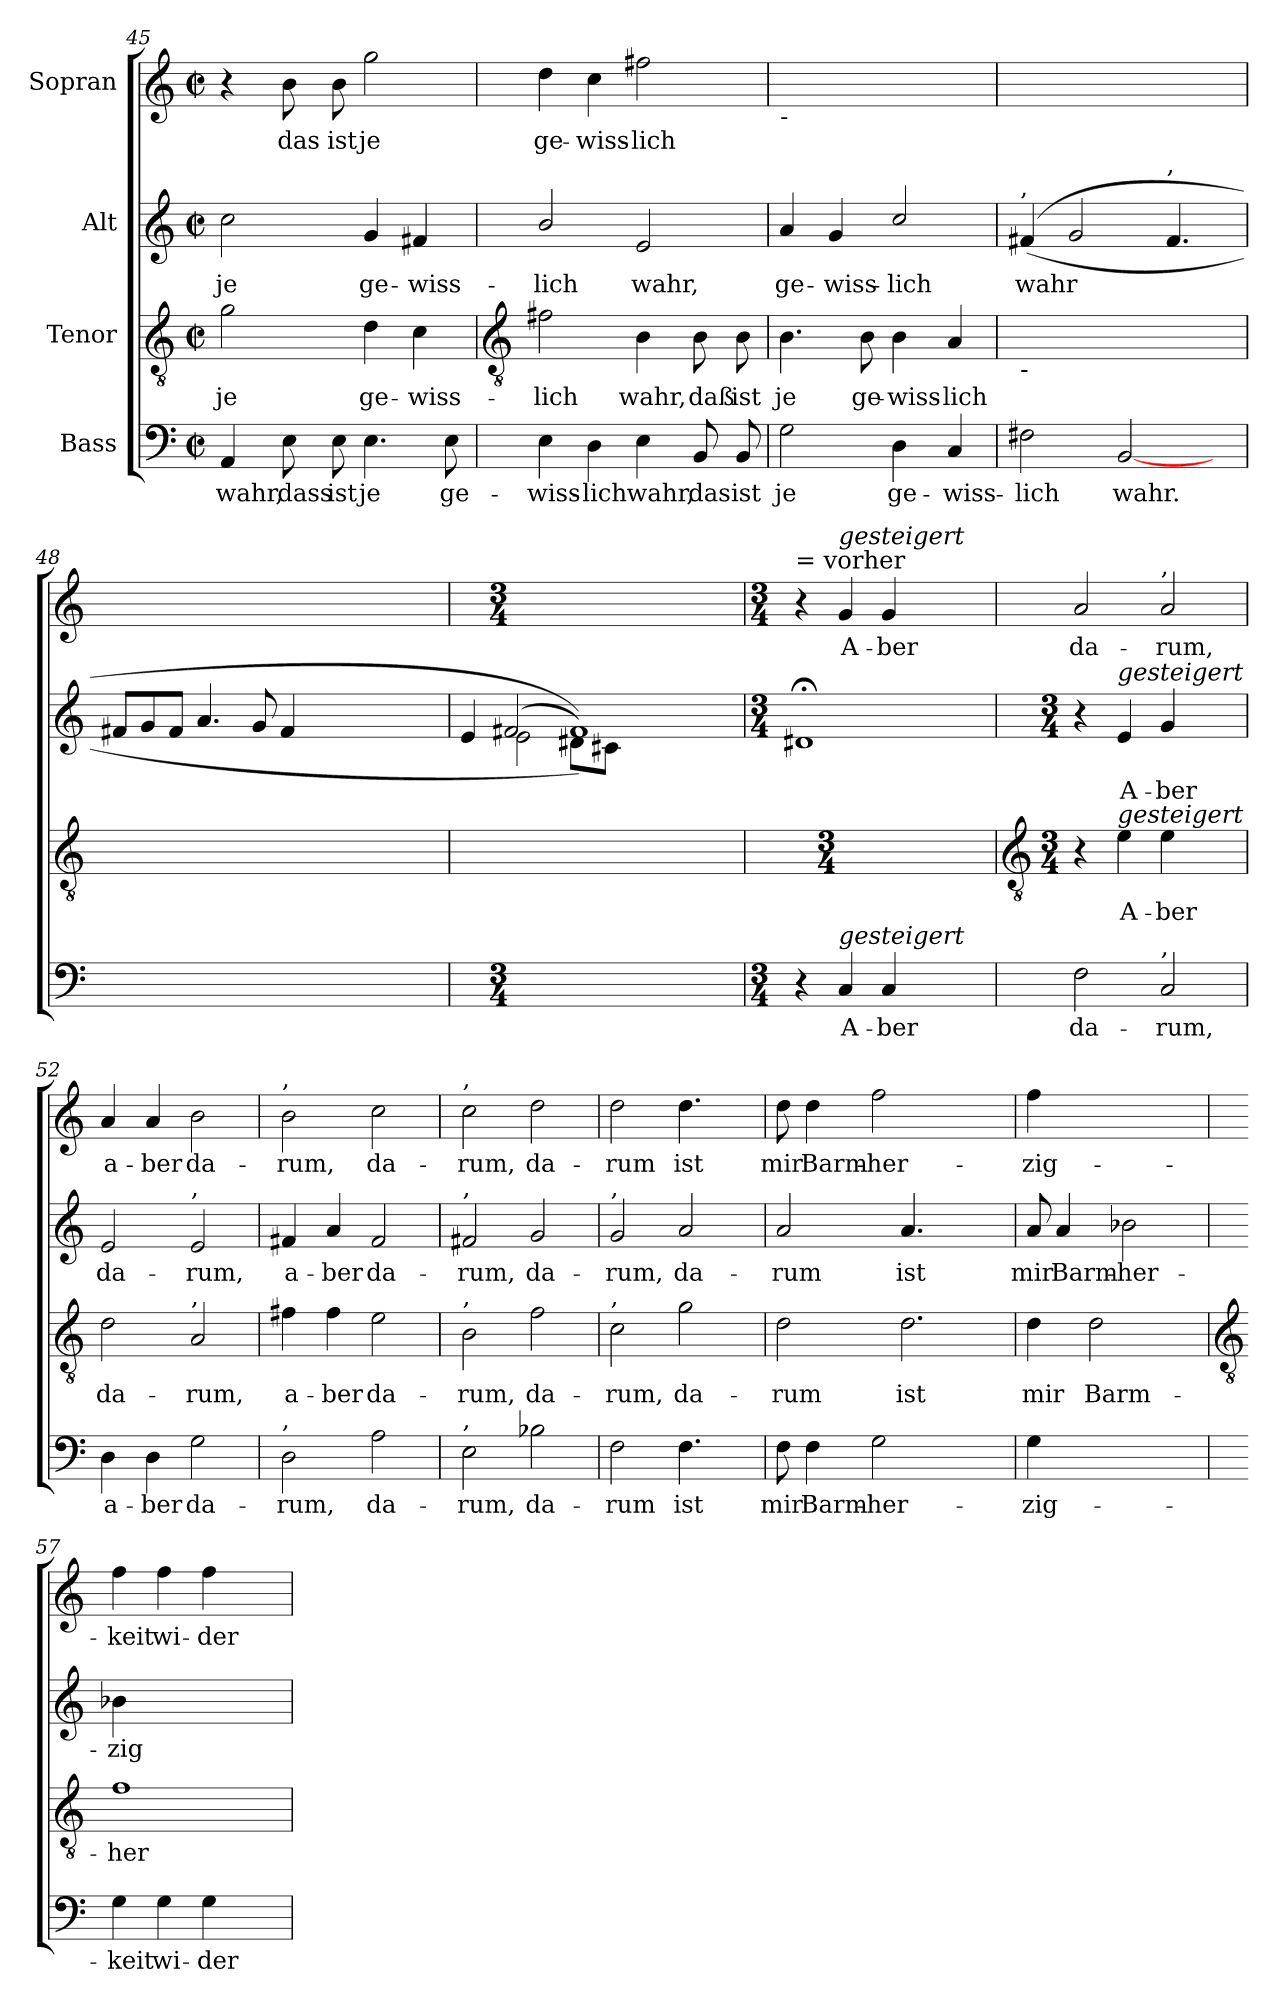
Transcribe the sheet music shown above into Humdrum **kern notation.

**kern	**text	**kern	**text	**kern	**text	**kern	**text
*part4	*part4	*part3	*part3	*part2	*part2	*part1	*part1
*staff4	*staff4	*staff3	*staff3	*staff2	*staff2	*staff1	*staff1
*I"Bass	*	*I"Tenor	*	*I"Alt	*	*I"Sopran	*
!!LO:LB:g=z
*clefF4	*	*clefGv2	*	*clefG2	*	*clefG2	*
*k[]	*	*k[]	*	*k[]	*	*k[]	*
*C:	*	*C:	*	*C:	*	*C:	*
*M2/2	*	*M2/2	*	*M2/2	*	*M2/2	*
*met(c|)	*	*met(c|)	*	*met(c|)	*	*met(c|)	*
=45	=45	=45	=45	=45	=45	=45	=45
!	!LO:LY:b	!	!LO:LY:b	!	!LO:LY:b	!	!
4AA	wahr,	2g	je	2cc	je	4r	.
!	!LO:LY:b	!	!	!	!	!	!LO:LY:b
8E	dass	.	.	.	.	8b	das
!	!LO:LY:b	!	!	!	!	!	!LO:LY:b
8E	ist	.	.	.	.	8b	ist
!	!LO:LY:b	!	!LO:LY:b	!	!LO:LY:b	!	!LO:LY:b
4.E	je	4d	ge-	4g	ge-	2gg	je
!	!	!	!LO:LY:b	!	!LO:LY:b	!	!
.	.	4c	-wiss-	4f#X	-wiss-	.	.
!	!LO:LY:b	!	!	!	!	!	!
8E	ge-	.	.	.	.	.	.
!!LO:LB:g=z
=46	=46	=46	=46	=46	=46	=46	=46
*	*	*clefGv2	*	*	*	*	*
!	!LO:LY:b	!	!LO:LY:b	!	!LO:LY:b	!	!LO:LY:b
*	*	*	*	*^	*	*	*
4E	-wiss-	2f#X	-lich	2b	1ryy	-lich	4dd	ge-
!	!LO:LY:b	!	!	!	!	!	!	!LO:LY:b
4D	-lich	.	.	.	.	.	4cc	-wiss-
!	!LO:LY:b	!	!LO:LY:b	!	!	!LO:LY:b	!	!LO:LY:b
4E	wahr,	4B	wahr,	2e	.	wahr,	2ff#X	-lich
!	!LO:LY:b	!	!LO:LY:b	!	!	!	!	!
8BB	das	8B	daß	.	.	.	.	.
!	!LO:LY:b	!	!LO:LY:b	!	!	!	!	!
8BB	ist	8B	ist	.	.	.	.	.
=47	=47	=47	=47	=47	=47	=47	=47	=47
!	!	!	!	!	!	!	!LO:TX:b:t=-	!
!	!LO:LY:b	!	!LO:LY:b	!	!	!LO:LY:b	!	!LO:LY:b
2G	je	4.B	je	4a	1ryy	ge-	[1b;<yy	wahr.
!	!	!	!	!	!	!LO:LY:b	!	!
.	.	.	.	4g	.	-wiss-	.	.
!	!	!	!LO:LY:b	!	!	!	!	!
.	.	8B	ge-	.	.	.	.	.
!	!LO:LY:b	!	!LO:LY:b	!	!	!LO:LY:b	!	!
4D	ge-	4B	-wiss-	2cc	.	-lich	.	.
!	!LO:LY:b	!	!LO:LY:b	!	!	!	!	!
4C	-wiss-	4A	-lich	.	.	.	.	.
=47A	=47A	=47A	=47A	=47A	=47A	=47A	=47A	=47A
!	!	!	!	!LO:TX:a:t=,	!	!	!	!
!	!	!LO:TX:b:t=-	!	!	!	!	!	!
!	!LO:LY:b	!	!LO:LY:b	!	!	!LO:LY:b	!	!
2F#X	-lich	[1B;<yy	wahr.	(<(>4f#X	1ryy	wahr	1byy_	.
.	.	.	.	2g	.	.	.	.
!	!LO:LY:b	!	!	!	!	!	!	!
[2BB	wahr.	.	.	.	.	.	.	.
!	!	!	!	!LO:TX:a:t=,	!	!	!	!
.	.	.	.	4.f#	.	.	.	.
8ryy	.	8ryy	.	.	8ryy	.	8ryy	.
=48A	=48A	=48A	=48A	=48A	=48A	=48A	=48A	=48A
0BB;<yy_	.	1Byy_	.	8f#XL	1ryy	.	1byy_	.
.	.	.	.	8g	.	.	.	.
.	.	.	.	8f#J	.	.	.	.
.	.	.	.	4.a	.	.	.	.
.	.	.	.	8g	.	.	.	.
.	.	.	.	4f#	.	.	.	.
.	.	1ryy	.	.	2..ryy	.	1ryy	.
.	.	.	.	2..ryy	.	.	.	.
.	.	.	.	.	8ryy	.	.	.
=49A	=49A	=49A	=49A	=49A	=49A	=49A	=49A	=49A
1BByy]	.	1Byy_	.	4e	4ryy	.	1byy]	.
.	.	.	.	(>2f#X/	2e\	.	.	.
.	.	.	.	1f#)))	8d#X\L	.	.	.
.	.	.	.	.	8c#X\J	.	.	.
*M3/4	*	*	*	*	*	*	*M3/4	*
2.ryy	.	2.ryy	.	.	2.ryy	.	2.ryy	.
*	*	*	*	*v	*v	*	*	*
!!LO:LB:g=z
=50	=50	=50	=50	=50	=50	=50	=50
*M3/4	*	*	*	*M3/4	*	*M3/4	*
*	*	*	*	*^	*	*	*
!	!	!	!	!	!	!	!LO:TX:a:t== vorher	!
*	*	*	*	*v	*v	*	*	*
4r	.	1Byy]	.	1d#X;<	.	4r	.
!	!	!	!	!	!	!LO:TX:a:i:t=gesteigert	!
!LO:TX:a:i:t=gesteigert	!	!	!	!	!	!	!
!	!LO:LY:b	!	!	!	!	!	!LO:LY:b
4C	A-	.	.	.	.	4g	A-
!	!LO:LY:b	!	!	!	!	!	!LO:LY:b
4C	-ber	.	.	.	.	4g	-ber
4ryy	.	.	.	.	.	4ryy	.
*	*	*M3/4	*	*	*	*	*
!!LO:LB:g=z
=51	=51	=51	=51	=51	=51	=51	=51
*	*	*clefGv2	*	*	*	*	*
*	*	*M3/4	*	*M3/4	*	*	*
!	!LO:LY:b	!	!	!	!	!	!LO:LY:b
2F	da-	4r	.	4r	.	2a	da-
!	!	!	!	!LO:TX:a:i:t=gesteigert	!	!	!
!	!	!LO:TX:a:i:t=gesteigert	!	!	!	!	!
!	!	!	!LO:LY:b	!	!LO:LY:b	!	!
.	.	4e	A-	4e	A-	.	.
!	!	!	!	!	!	!LO:TX:a:t=,	!
!LO:TX:a:t=,	!	!	!	!	!	!	!
!	!LO:LY:b	!	!LO:LY:b	!	!LO:LY:b	!	!LO:LY:b
2C	-rum,	4e	-ber	4g	-ber	2a	-rum,
.	.	4ryy	.	4ryy	.	.	.
=52	=52	=52	=52	=52	=52	=52	=52
!	!LO:LY:b	!	!LO:LY:b	!	!LO:LY:b	!	!LO:LY:b
4D	a-	2d	da-	2e	da-	4a	a-
!	!LO:LY:b	!	!	!	!	!	!LO:LY:b
4D	-ber	.	.	.	.	4a	-ber
!	!	!	!	!LO:TX:a:t=,	!	!	!
!	!	!LO:TX:a:t=,	!	!	!	!	!
!	!LO:LY:b	!	!LO:LY:b	!	!LO:LY:b	!	!LO:LY:b
2G	da-	2A	-rum,	2e	-rum,	2b	da-
=53	=53	=53	=53	=53	=53	=53	=53
!	!	!	!	!	!	!LO:TX:a:t=,	!
!LO:TX:a:t=,	!	!	!	!	!	!	!
!	!LO:LY:b	!	!LO:LY:b	!	!LO:LY:b	!	!LO:LY:b
2D	-rum,	4f#X	a-	4f#X	a-	2b	-rum,
!	!	!	!LO:LY:b	!	!LO:LY:b	!	!
.	.	4f#	-ber	4a	-ber	.	.
!	!LO:LY:b	!	!LO:LY:b	!	!LO:LY:b	!	!LO:LY:b
2A	da-	2e	da-	2f#	da-	2cc	da-
=54	=54	=54	=54	=54	=54	=54	=54
!	!	!	!	!	!	!LO:TX:a:t=,	!
!	!	!	!	!LO:TX:a:t=,	!	!	!
!	!	!LO:TX:a:t=,	!	!	!	!	!
!LO:TX:a:t=,	!	!	!	!	!	!	!
!	!LO:LY:b	!	!LO:LY:b	!	!LO:LY:b	!	!LO:LY:b
2E	-rum,	2B	-rum,	2f#X	-rum,	2cc	-rum,
!	!LO:LY:b	!	!LO:LY:b	!	!LO:LY:b	!	!LO:LY:b
2B-X	da-	2f	da-	2g	da-	2dd	da-
=55	=55	=55	=55	=55	=55	=55	=55
!	!	!	!	!LO:TX:a:t=,	!	!	!
!	!	!LO:TX:a:t=,	!	!	!	!	!
!	!LO:LY:b	!	!LO:LY:b	!	!LO:LY:b	!	!LO:LY:b
2F	-rum	2c	-rum,	2g	-rum,	2dd	-rum
!	!LO:LY:b	!	!LO:LY:b	!	!LO:LY:b	!	!LO:LY:b
4.F	ist	2g	da-	2a	da-	4.dd	ist
8ryy	.	.	.	.	.	8ryy	.
=55A	=55A	=55A	=55A	=55A	=55A	=55A	=55A
!	!LO:LY:b	!	!LO:LY:b	!	!LO:LY:b	!	!LO:LY:b
8F	mir	2d	-rum	2a	-rum	8dd	mir
!	!LO:LY:b	!	!	!	!	!	!LO:LY:b
4F	Barm-	.	.	.	.	4dd	Barm-
!	!LO:LY:b	!	!	!	!	!	!LO:LY:b
2G	-her-	.	.	.	.	2ff	-her-
!	!	!	!LO:LY:b	!	!LO:LY:b	!	!
.	.	2.d	ist	4.a	ist	.	.
4.ryy	.	.	.	4.ryy	.	4.ryy	.
=56A	=56A	=56A	=56A	=56A	=56A	=56A	=56A
!	!LO:LY:b	!	!LO:LY:b	!	!LO:LY:b	!	!LO:LY:b
4G	-zig-	4d	mir	8a	mir	4ff	-zig-
!	!	!	!	!	!LO:LY:b	!	!
.	.	.	.	4a	Barm-	.	.
!	!	!	!LO:LY:b	!	!	!	!
2ryy	.	2d	Barm-	.	.	2ryy	.
!	!	!	!	!	!LO:LY:b	!	!
.	.	.	.	2b-X	-her-	.	.
8ryy	.	8ryy	.	.	.	8ryy	.
!!LO:LB:g=z
=57	=57	=57	=57	=57	=57	=57	=57
*	*	*clefGv2	*	*	*	*	*
!	!LO:LY:b	!	!LO:LY:b	!	!LO:LY:b	!	!LO:LY:b
4G	-keit	1f	-her	4b-X	-zig-	4ff	-keit
!	!LO:LY:b	!	!	!	!	!	!LO:LY:b
4G	wi-	.	.	2.ryy	.	4ff	wi-
!	!LO:LY:b	!	!	!	!	!	!LO:LY:b
4G	-der-	.	.	.	.	4ff	-der-
4ryy	.	.	.	.	.	4ryy	.
=	=	=	=	=	=	=	=
*-	*-	*-	*-	*-	*-	*-	*-
